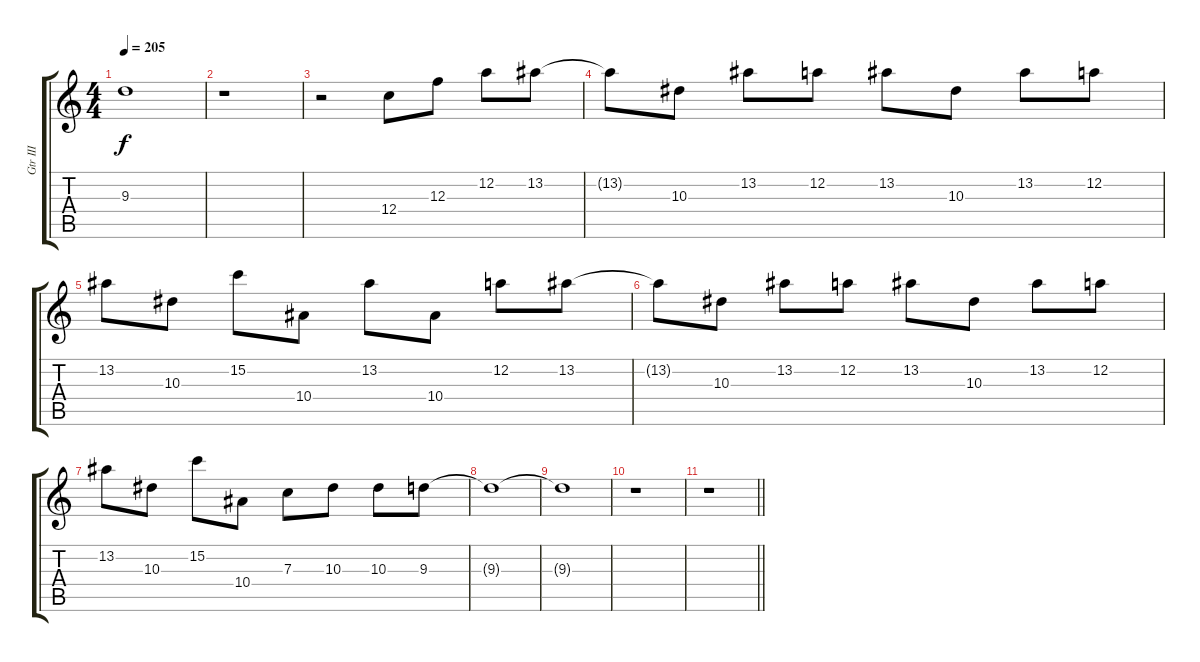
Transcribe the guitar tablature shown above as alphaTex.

\track ("Gtr III" "Gtr III") {instrument overdrivenguitar}
\staff {score tabs}
\tuning (D4 A3 F3 C3 G2 D2) {hide}
\ts (4 4)
\tempo 205
\clef g2
\ks c
9.3{t}.1{dy f} |
r.1 |
r.2 12.4.8{volume 12} 12.3.8 12.2.8 13.2.8 |
13.2{t}.8 10.3.8 13.2.8 12.2.8 13.2.8 10.3.8 13.2.8 12.2.8 |
13.2.8 10.3.8 15.2.8 10.4.8 13.2.8 10.4.8 12.2.8 13.2.8 |
13.2{t}.8 10.3.8 13.2.8 12.2.8 13.2.8 10.3.8 13.2.8 12.2.8 |
13.2.8 10.3.8 15.2.8 10.4.8 7.3.8 10.3.8 10.3.8 9.3.8{volume 0} |
9.3{t}.1 |
9.3{t}.1 |
r.1 |
\barLineRight lightlight
r.1
